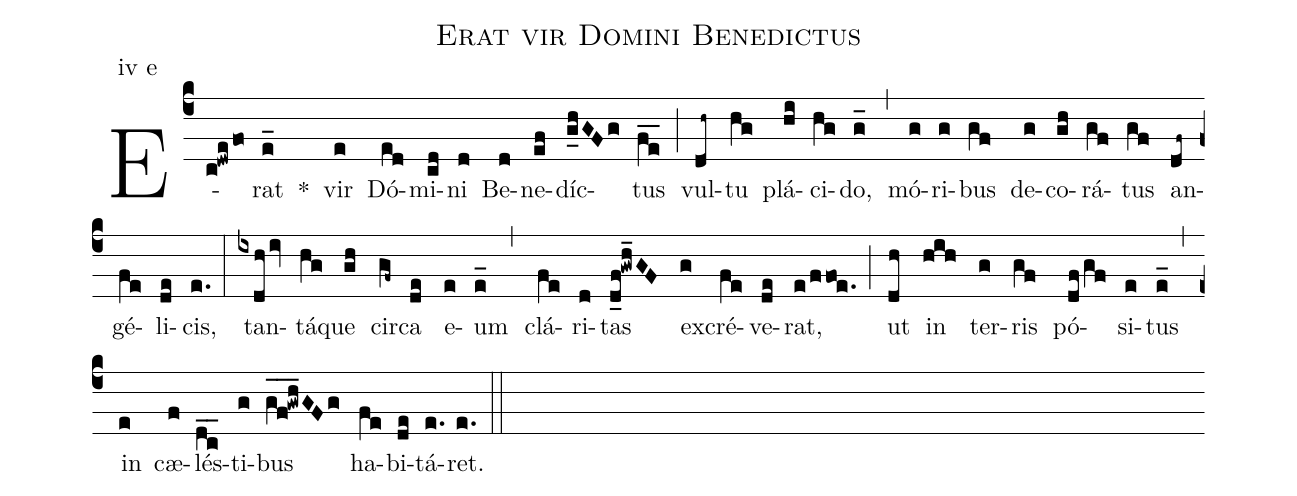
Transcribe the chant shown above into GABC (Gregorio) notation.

name: Erat vir Domini Benedictus;
annotation: iv e;
mode: 4;
%%
(c4)
E(c!dwe/fo)rat(e_) *()
vir(e) Dó(ed)mi(cd)ni(d) Be(d)ne(ef)díc(g_hGF/g)tus(fe__) (;)
vul(dh~)tu(hg) plá(hi)ci(hg)do,(g_) (,)
mó(g)ri(g)bus(gf) de(g)co(gh)rá(gf)tus(gf) an(df~)gé(fe)li(de)cis,(e.) (:)
tan(ixdh/iv)tá(hg)que(gh) cir(gf~)ca(de) e(e)um(e_) (,)
clá(fe)ri(d)tas(d_f!gwh_GF) ex(g)cré(fe)ve(de)rat,(e/ffoe.) (;)
ut(dh) in(hih) ter(g)ris(gf) pó(df/gf)si(e)tus(e_) (,)
in(e) cæ(f)lés(dc__)ti(g)bus(g_f_!gwh_GFg) ha(fe)bi(de)tá(e.)ret.(e.) (::)
